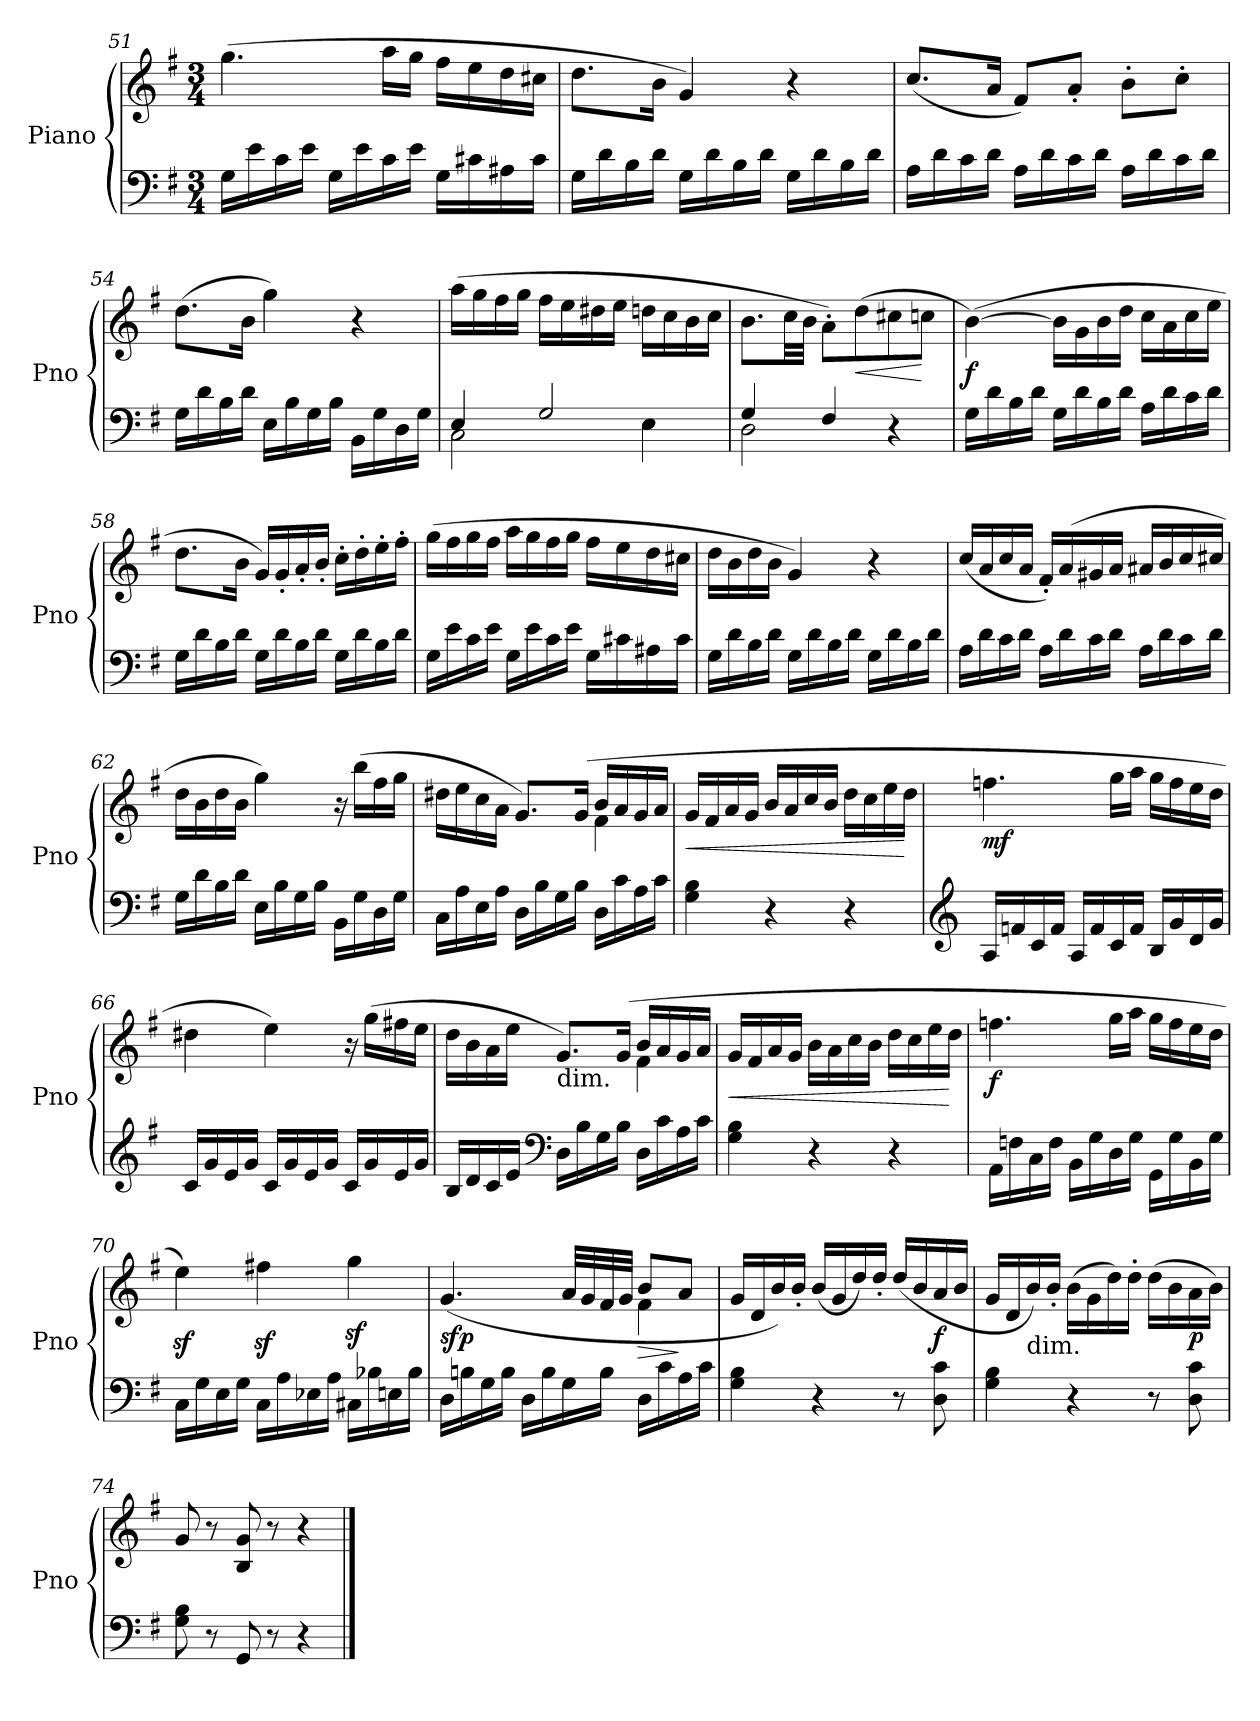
**kern	**kern	**dynam
*part1	*part1	*part1
*staff2	*staff1	*staff1/2
*I"Piano	*	*
*I'Pno	*	*
*clefF4	*clefG2	*
*k[f#]	*k[f#]	*
*G:	*G:	*
*M3/4	*M3/4	*
=51	=51	=51
16G\LL	(>4.gg\	.
16e\	.	.
16c\	.	.
16e\JJ	.	.
16G\LL	.	.
16e\	.	.
16c\	16aa\LL	.
16e\JJ	16gg\JJ	.
16G\LL	16ff#\LL	.
16c#X\	16ee\	.
16A#X\	16dd\	.
16c#\JJ	16cc#X\JJ	.
=52	=52	=52
16G\LL	8.dd\L	.
16d\	.	.
16B\	.	.
16d\JJ	16b\Jk	.
16G\LL	4g/)	.
16d\	.	.
16B\	.	.
16d\JJ	.	.
16G\LL	4r	.
16d\	.	.
16B\	.	.
16d\JJ	.	.
=53	=53	=53
16A\LL	(<8.cc/L	.
16d\	.	.
16c\	.	.
16d\JJ	16a/Jk	.
16A\LL	8f#/L)	.
16d\	.	.
16c\	8a'/J	.
16d\JJ	.	.
16A\LL	8b'\L	.
16d\	.	.
16c\	8cc'\J	.
16d\JJ	.	.
=54	=54	=54
16G\LL	(>8.dd\L	.
16d\	.	.
16B\	.	.
16d\JJ	16b\Jk	.
16E\LL	4gg\)	.
16B\	.	.
16G\	.	.
16B\JJ	.	.
16BB\LL	4r	.
16G\	.	.
16D\	.	.
16G\JJ	.	.
=55	=55	=55
*^	*	*
4E/	2C\	(>16aa\LL	.
.	.	16gg\	.
.	.	16ff#\	.
.	.	16gg\JJ	.
2G/	.	16ff#\LL	.
.	.	16ee\	.
.	.	16dd#X\	.
.	.	16ee\JJ	.
.	4E\	16ddn\LL	.
.	.	16cc\	.
.	.	16b\	.
.	.	16cc\JJ	.
=56	=56	=56	=56
4G/	2D\	8.b\L	.
.	.	32cc\LL	.
.	.	32b\JJJ	.
4F#/	.	8a'\L)	.
!	!	!	!LO:HP:b
.	.	(>8dd\	<
4r	4ryy	8cc#X\	.
.	.	8ccn\J	[
*v	*v	*	*
=57	=57	=57
!	!	!LO:DY:b
16G\LL	(>[4b\)	f
16d\	.	.
16B\	.	.
16d\JJ	.	.
16G\LL	16b\LL]	.
16d\	16g\	.
16B\	16b\	.
16d\JJ	16dd\JJ	.
16A\LL	16cc\LL	.
16d\	16a\	.
16c\	16cc\	.
16d\JJ	16ee\JJ	.
=58	=58	=58
16G\LL	8.dd\L	.
16d\	.	.
16B\	.	.
16d\JJ	16b\Jk	.
16G\LL	16g/LL)	.
16d\	16g'/	.
16B\	16a'/	.
16d\JJ	16b'/JJ	.
16G\LL	16cc'\LL	.
16d\	16dd'\	.
16B\	16ee'\	.
16d\JJ	16ff#'\JJ	.
=59	=59	=59
16G\LL	(>16gg\LL	.
16e\	16ff#\	.
16c\	16gg\	.
16e\JJ	16ff#\JJ	.
16G\LL	16aa\LL	.
16e\	16gg\	.
16c\	16ff#\	.
16e\JJ	16gg\JJ	.
16G\LL	16ff#\LL	.
16c#X\	16ee\	.
16A#X\	16dd\	.
16c#\JJ	16cc#X\JJ	.
=60	=60	=60
16G\LL	16dd\LL	.
16d\	16b\	.
16B\	16dd\	.
16d\JJ	16b\JJ	.
16G\LL	4g/)	.
16d\	.	.
16B\	.	.
16d\JJ	.	.
16G\LL	4r	.
16d\	.	.
16B\	.	.
16d\JJ	.	.
=61	=61	=61
16A\LL	(<16cc/LL	.
16d\	16a/	.
16c\	16cc/	.
16d\JJ	16a/JJ	.
16A\LL	16f#'/LL)	.
16d\	(>16a/	.
16c\	16g#X/	.
16d\JJ	16a/JJ	.
16A\LL	16a#X/LL	.
16d\	16b/	.
16c\	16cc/	.
16d\JJ	16cc#X/JJ	.
=62	=62	=62
16G\LL	16dd\LL	.
16d\	16b\	.
16B\	16dd\	.
16d\JJ	16b\JJ	.
16E\LL	4gg\)	.
16B\	.	.
16G\	.	.
16B\JJ	.	.
16BB\LL	16r	.
16G\	(>16bb\LL	.
16D\	16ff#\	.
16G\JJ	16gg\JJ	.
=63	=63	=63
*	*^	*
16C\LL	16dd#X\LL	2ryy	.
16A\	16ee\	.	.
16E\	16cc\	.	.
16A\JJ	16a\JJ	.	.
16D\LL	8.g/L)	.	.
16B\	.	.	.
16G\	.	.	.
16B\JJ	(>16g/Jk	.	.
16D\LL	16b/LL	4f#\	.
16c\	16a/	.	.
16A\	16g/	.	.
16c\JJ	16a/JJ	.	.
*	*v	*v	*
=64	=64	=64
!	!	!LO:HP:b
4G\ 4B\	16g/LL	<
.	16f#/	.
.	16a/	.
.	16g/JJ	.
4r	16b/LL	.
.	16a/	.
.	16cc/	.
.	16b/JJ	.
4r	16dd\LL	.
.	16cc\	.
.	16ee\	.
.	16dd\JJ	[
=65	=65	=65
*clefG2	*	*
!	!	!LO:DY:b
16A/LL	4.ffn\	mf
16fn/	.	.
16c/	.	.
16f/JJ	.	.
16A/LL	.	.
16f/	.	.
16c/	16gg\LL	.
16f/JJ	16aa\JJ	.
16B/LL	16gg\LL	.
16g/	16ff\	.
16d/	16ee\	.
16g/JJ	16dd\JJ	.
=66	=66	=66
16c/LL	4dd#X\	.
16g/	.	.
16e/	.	.
16g/JJ	.	.
16c/LL	4ee\)	.
16g/	.	.
16e/	.	.
16g/JJ	.	.
16c/LL	16r	.
16g/	(>16gg\LL	.
16e/	16ff#X\	.
16g/JJ	16ee\JJ	.
=67	=67	=67
*	*^	*
16B/LL	16dd\LL	2ryy	.
16d/	16b\	.	.
16c/	16a\	.	.
16e/JJ	16ee\JJ	.	.
*clefF4	*	*	*
!	!LO:TX:b:t=dim.	!	!
16D\LL	8.g/L)	.	.
16B\	.	.	.
16G\	.	.	.
16B\JJ	(>16g/Jk	.	.
16D\LL	16b/LL	4f#\	.
16c\	16a/	.	.
16A\	16g/	.	.
16c\JJ	16a/JJ	.	.
*	*v	*v	*
=68	=68	=68
!	!	!LO:HP:b
4G\ 4B\	16g/LL	<
.	16f#/	.
.	16a/	.
.	16g/JJ	.
4r	16b\LL	.
.	16a\	.
.	16cc\	.
.	16b\JJ	.
4r	16dd\LL	.
.	16cc\	.
.	16ee\	.
.	16dd\JJ	[
=69	=69	=69
!	!	!LO:DY:b
16AA\LL	4.ffn\	f
16Fn\	.	.
16C\	.	.
16F\JJ	.	.
16BB\LL	.	.
16G\	.	.
16D\	16gg\LL	.
16G\JJ	16aa\JJ	.
16GG\LL	16gg\LL	.
16G\	16ff\	.
16BB\	16ee\	.
16G\JJ	16dd\JJ	.
=70	=70	=70
16C\LL	4eez<\)	.
16G\	.	.
16E\	.	.
16G\JJ	.	.
16C\LL	4ff#Xz<\	.
16A\	.	.
16E-X\	.	.
16A\JJ	.	.
16C#X\LL	4ggz<\	.
16B-X\	.	.
16En\	.	.
16B-\JJ	.	.
=71	=71	=71
*	*^	*
!	!	!	!LO:DY:b
16D\LL	(>4.g/	2ryy	sfp
16Bn\	.	.	.
16G\	.	.	.
16B\JJ	.	.	.
16D\LL	.	.	.
16B\	.	.	.
16G\	32a/LLL	.	.
.	32g/	.	.
16B\JJ	32f#/	.	.
.	32g/JJJ	.	.
!	!	!	!LO:HP:b
16D\LL	8b/L	4f#\	>
16c\	.	.	.
16A\	8a/J	.	]
16c\JJ	.	.	.
*	*v	*v	*
=72	=72	=72
4G\ 4B\	16g/LL	.
.	16d/	.
.	16b/)	.
.	16b'/JJ	.
4r	(<16b/LL	.
.	16g/	.
.	16dd/)	.
.	16dd'/JJ	.
8r	(<16dd/LL	.
.	16b/	.
!	!	!LO:DY:b
8D\ 8c\	16a/	f
.	16b/JJ	.
=73	=73	=73
4G\ 4B\	16g/LL	.
.	16d/	.
!	!LO:TX:b:t=dim.	!
.	16b/)	.
.	16b'/JJ	.
4r	(>16b\LL	.
.	16g\	.
.	16dd\)	.
.	16dd'\JJ	.
8r	(>16dd\LL	.
.	16b\	.
!	!	!LO:DY:b
8D\ 8c\	16a\	p
.	16b\JJ)	.
=74	=74	=74
8G\ 8B\	8g/	.
8r	8r	.
8GG/	8B/ 8g/	.
8r	8r	.
4r	4r	.
==	==	==
*-	*-	*-
